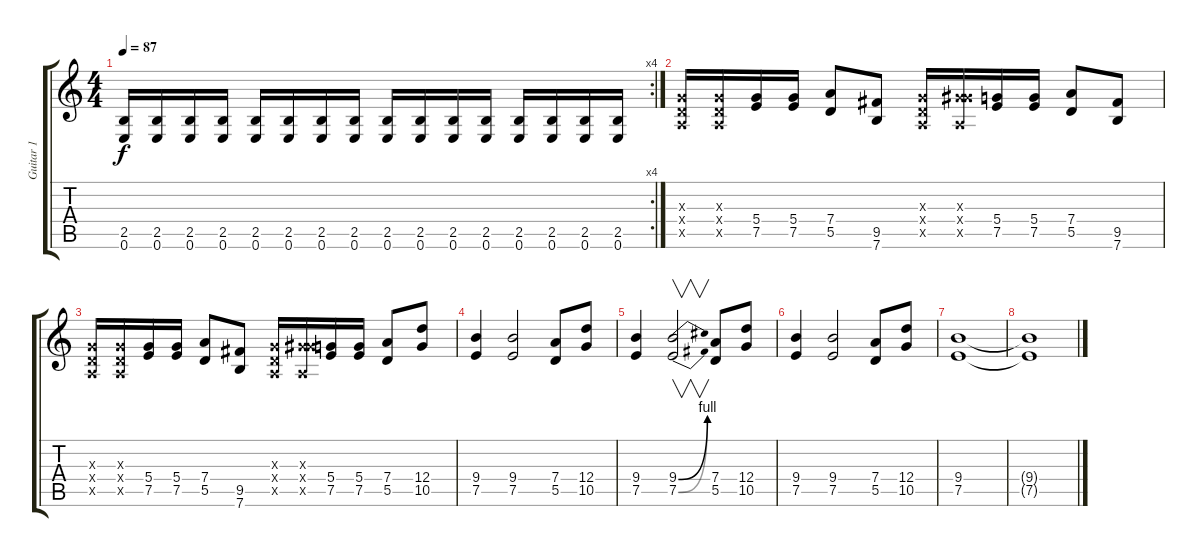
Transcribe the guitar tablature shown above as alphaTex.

\track ("Guitar 1" "Guitar 1") {instrument overdrivenguitar}
\staff {score tabs}
\tuning (E4 B3 G3 D3 A2 E2) {hide}
\rc 4
\ts (4 4)
\tempo 87
\clef g2
\ks c
(2.5 0.6).16{dy f} (2.5 0.6).16 (2.5 0.6).16 (2.5 0.6).16 (2.5 0.6).16 (2.5 0.6).16 (2.5 0.6).16 (2.5 0.6).16 (2.5 0.6).16 (2.5 0.6).16 (2.5 0.6).16 (2.5 0.6).16 (2.5 0.6).16 (2.5 0.6).16 (2.5 0.6).16 (2.5 0.6).16 |
(0.3{x} 0.4{x} 0.5{x}).16 (0.3{x} 0.4{x} 0.5{x}).16 (5.4 7.5).16 (5.4 7.5).16 (7.4 5.5).8 (9.5 7.6).8 (0.3{x} 0.4{x} 0.5{x}).16 (0.3{x} 6.4{x} 0.5{x}).16 (5.4 7.5).16 (5.4 7.5).16 (7.4 5.5).8 (9.5 7.6).8 |
(0.3{x} 0.4{x} 0.5{x}).16 (0.3{x} 0.4{x} 0.5{x}).16 (5.4 7.5).16 (5.4 7.5).16 (7.4 5.5).8 (9.5 7.6).8 (0.3{x} 0.4{x} 0.5{x}).16 (0.3{x} 6.4{x} 0.5{x}).16 (5.4 7.5).16 (5.4 7.5).16 (7.4 5.5).8 (12.4 10.5).8 |
(9.4 7.5).4 (9.4 7.5).2 (7.4 5.5).8 (12.4 10.5).8 |
(9.4 7.5).4 (9.4{be (bend 0 0 60 4)} 7.5{be (bend 0 0 60 4)}).2{v} (7.4 5.5).8 (12.4 10.5).8 |
(9.4 7.5).4 (9.4 7.5).2 (7.4 5.5).8 (12.4 10.5).8 |
(9.4 7.5).1 |
(9.4{t} 7.5{t}).1
